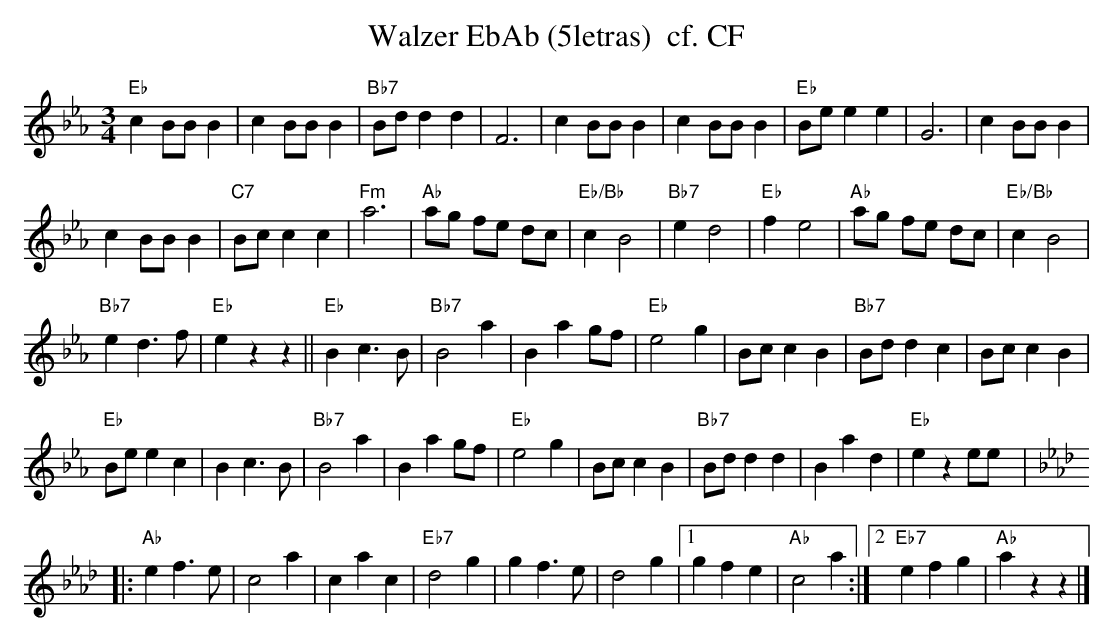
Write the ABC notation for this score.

X:1
T:Walzer EbAb (5letras)  cf. CF
M:3/4
L:1/4
K:Ebmaj%%MIDI gchordon
"Eb"cB/2B/2B | cB/2B/2 B | "Bb7"B/2d/2dd | F3 | cB/2B/2B | cB/2B/2 B |"Eb"B/2e/2ee | G3 | cB/2B/2B |
cB/2B/2 B | "C7"B/2c/2cc | "Fm"a3 | "Ab"a/2g/2 f/2e/2 d/2c/2 | "Eb/Bb"cB2 | "Bb7"ed2 | "Eb"fe2 | "Ab"a/2g/2 f/2e/2 d/2c/2 | "Eb/Bb"cB2 |
"Bb7"ed>f | "Eb"ezz || "Eb"Bc>B | "Bb7"B2a | Bag/2f/2 | "Eb"e2g | B/2c/2cB | "Bb7"B/2d/2dc | B/2c/2cB |
"Eb"B/2e/2ec | Bc>B | "Bb7"B2a | Bag/2f/2 | "Eb"e2g | B/2c/2cB | "Bb7"B/2d/2dd | Bad | "Eb"eze/2e/2 |: [K:Abmaj]
"Ab"ef>e | c2a | cac | "Eb7"d2g | gf>e | d2g |1 gfe | "Ab"c2a :|2 "Eb7"efg | "Ab"azz |]
